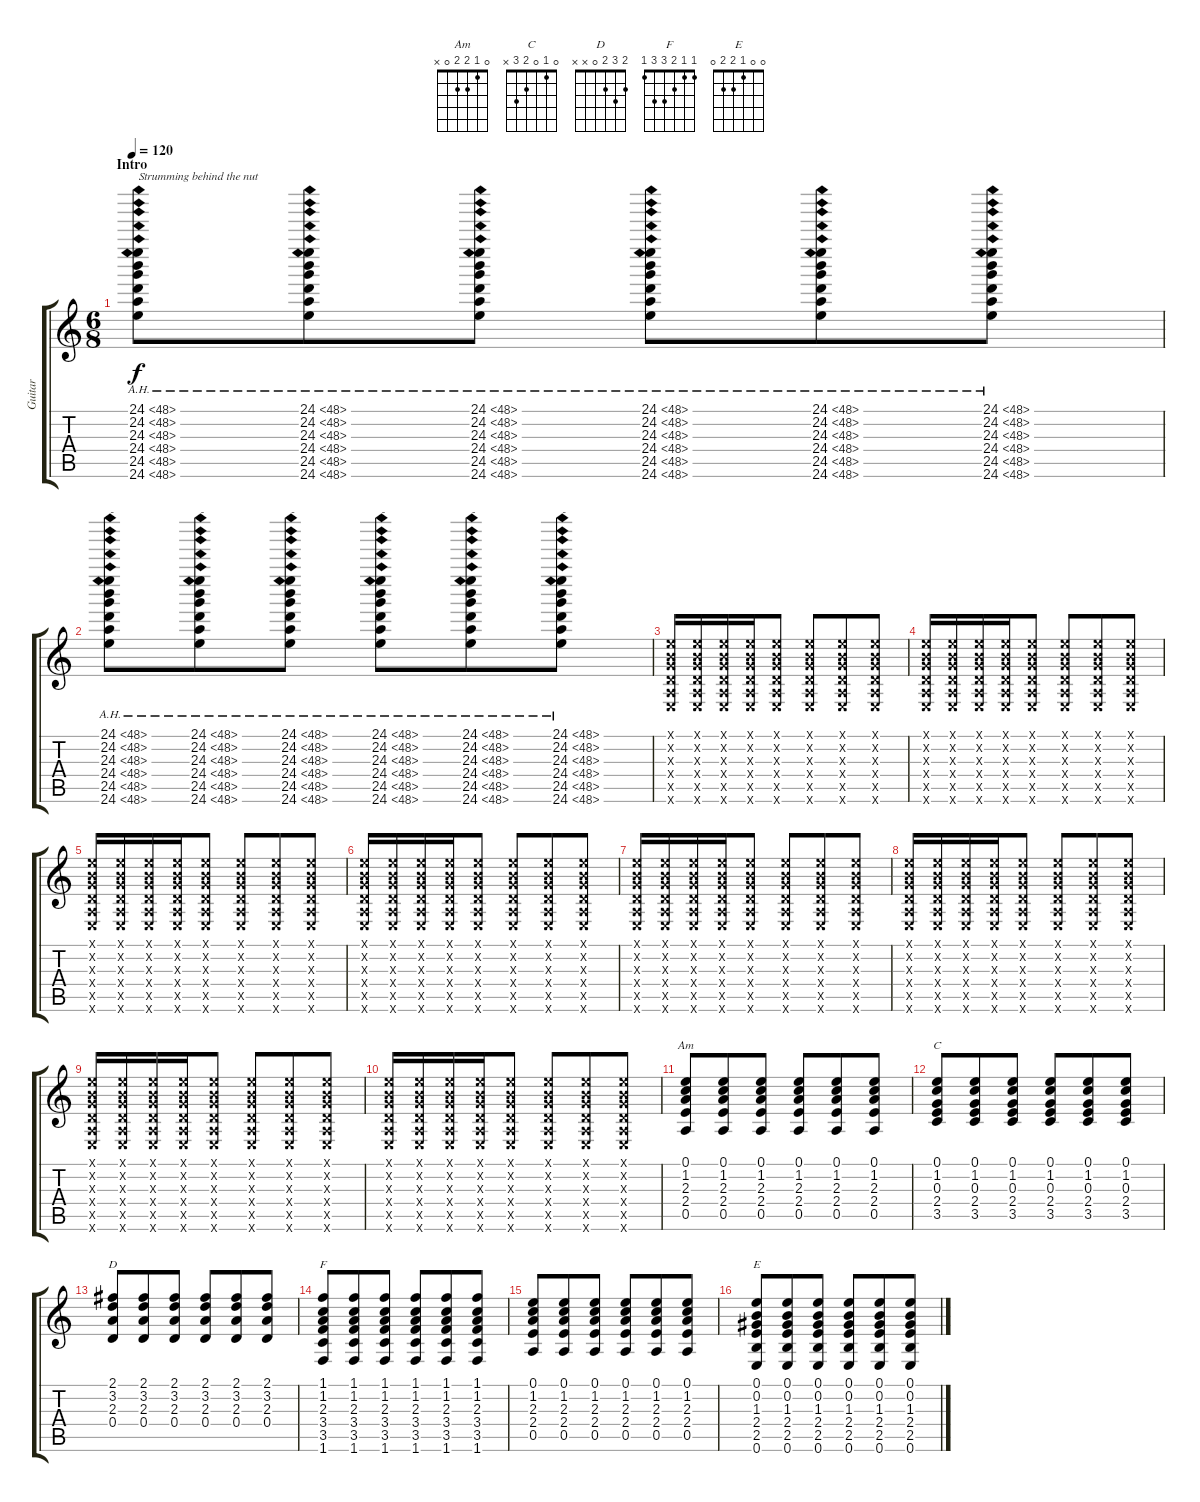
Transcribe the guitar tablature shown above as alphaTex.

\track ("Guitar" "Guitar") {instrument overdrivenguitar}
\staff {score tabs}
\tuning (E4 B3 G3 D3 A2 E2) {hide}
\chord ("Am" 0 1 2 2 0 x)
\chord ("C" 0 1 0 2 3 x)
\chord ("D" 2 3 2 0 x x)
\chord ("F" 1 1 2 3 3 1)
\chord ("E" 0 0 1 2 2 0)
\ts (6 8)
\section ("" "Intro")
\tempo 120
\clef g2
\ks c
(24.1{ah 24} 24.2{ah 24} 24.3{ah 24} 24.4{ah 24} 24.5{ah 24} 24.6{ah 24}).8{txt "Strumming behind the nut" dy f instrument overdrivenguitar} (24.1{ah 24} 24.2{ah 24} 24.3{ah 24} 24.4{ah 24} 24.5{ah 24} 24.6{ah 24}).8 (24.1{ah 24} 24.2{ah 24} 24.3{ah 24} 24.4{ah 24} 24.5{ah 24} 24.6{ah 24}).8 (24.1{ah 24} 24.2{ah 24} 24.3{ah 24} 24.4{ah 24} 24.5{ah 24} 24.6{ah 24}).8 (24.1{ah 24} 24.2{ah 24} 24.3{ah 24} 24.4{ah 24} 24.5{ah 24} 24.6{ah 24}).8 (24.1{ah 24} 24.2{ah 24} 24.3{ah 24} 24.4{ah 24} 24.5{ah 24} 24.6{ah 24}).8 |
(24.1{ah 24} 24.2{ah 24} 24.3{ah 24} 24.4{ah 24} 24.5{ah 24} 24.6{ah 24}).8{txt "-"} (24.1{ah 24} 24.2{ah 24} 24.3{ah 24} 24.4{ah 24} 24.5{ah 24} 24.6{ah 24}).8{txt "-"} (24.1{ah 24} 24.2{ah 24} 24.3{ah 24} 24.4{ah 24} 24.5{ah 24} 24.6{ah 24}).8{txt "-"} (24.1{ah 24} 24.2{ah 24} 24.3{ah 24} 24.4{ah 24} 24.5{ah 24} 24.6{ah 24}).8{txt "-"} (24.1{ah 24} 24.2{ah 24} 24.3{ah 24} 24.4{ah 24} 24.5{ah 24} 24.6{ah 24}).8{txt "-"} (24.1{ah 24} 24.2{ah 24} 24.3{ah 24} 24.4{ah 24} 24.5{ah 24} 24.6{ah 24}).8{txt "-"} |
(0.1{x} 0.2{x} 0.3{x} 0.4{x} 0.5{x} 0.6{x}).16 (0.1{x} 0.2{x} 0.3{x} 0.4{x} 0.5{x} 0.6{x}).16 (0.1{x} 0.2{x} 0.3{x} 0.4{x} 0.5{x} 0.6{x}).16 (0.1{x} 0.2{x} 0.3{x} 0.4{x} 0.5{x} 0.6{x}).16 (0.1{x} 0.2{x} 0.3{x} 0.4{x} 0.5{x} 0.6{x}).8 (0.1{x} 0.2{x} 0.3{x} 0.4{x} 0.5{x} 0.6{x}).8 (0.1{x} 0.2{x} 0.3{x} 0.4{x} 0.5{x} 0.6{x}).8 (0.1{x} 0.2{x} 0.3{x} 0.4{x} 0.5{x} 0.6{x}).8 |
(0.1{x} 0.2{x} 0.3{x} 0.4{x} 0.5{x} 0.6{x}).16 (0.1{x} 0.2{x} 0.3{x} 0.4{x} 0.5{x} 0.6{x}).16 (0.1{x} 0.2{x} 0.3{x} 0.4{x} 0.5{x} 0.6{x}).16 (0.1{x} 0.2{x} 0.3{x} 0.4{x} 0.5{x} 0.6{x}).16 (0.1{x} 0.2{x} 0.3{x} 0.4{x} 0.5{x} 0.6{x}).8 (0.1{x} 0.2{x} 0.3{x} 0.4{x} 0.5{x} 0.6{x}).8 (0.1{x} 0.2{x} 0.3{x} 0.4{x} 0.5{x} 0.6{x}).8 (0.1{x} 0.2{x} 0.3{x} 0.4{x} 0.5{x} 0.6{x}).8 |
(0.1{x} 0.2{x} 0.3{x} 0.4{x} 0.5{x} 0.6{x}).16 (0.1{x} 0.2{x} 0.3{x} 0.4{x} 0.5{x} 0.6{x}).16 (0.1{x} 0.2{x} 0.3{x} 0.4{x} 0.5{x} 0.6{x}).16 (0.1{x} 0.2{x} 0.3{x} 0.4{x} 0.5{x} 0.6{x}).16 (0.1{x} 0.2{x} 0.3{x} 0.4{x} 0.5{x} 0.6{x}).8 (0.1{x} 0.2{x} 0.3{x} 0.4{x} 0.5{x} 0.6{x}).8 (0.1{x} 0.2{x} 0.3{x} 0.4{x} 0.5{x} 0.6{x}).8 (0.1{x} 0.2{x} 0.3{x} 0.4{x} 0.5{x} 0.6{x}).8 |
(0.1{x} 0.2{x} 0.3{x} 0.4{x} 0.5{x} 0.6{x}).16 (0.1{x} 0.2{x} 0.3{x} 0.4{x} 0.5{x} 0.6{x}).16 (0.1{x} 0.2{x} 0.3{x} 0.4{x} 0.5{x} 0.6{x}).16 (0.1{x} 0.2{x} 0.3{x} 0.4{x} 0.5{x} 0.6{x}).16 (0.1{x} 0.2{x} 0.3{x} 0.4{x} 0.5{x} 0.6{x}).8 (0.1{x} 0.2{x} 0.3{x} 0.4{x} 0.5{x} 0.6{x}).8 (0.1{x} 0.2{x} 0.3{x} 0.4{x} 0.5{x} 0.6{x}).8 (0.1{x} 0.2{x} 0.3{x} 0.4{x} 0.5{x} 0.6{x}).8 |
(0.1{x} 0.2{x} 0.3{x} 0.4{x} 0.5{x} 0.6{x}).16 (0.1{x} 0.2{x} 0.3{x} 0.4{x} 0.5{x} 0.6{x}).16 (0.1{x} 0.2{x} 0.3{x} 0.4{x} 0.5{x} 0.6{x}).16 (0.1{x} 0.2{x} 0.3{x} 0.4{x} 0.5{x} 0.6{x}).16 (0.1{x} 0.2{x} 0.3{x} 0.4{x} 0.5{x} 0.6{x}).8 (0.1{x} 0.2{x} 0.3{x} 0.4{x} 0.5{x} 0.6{x}).8 (0.1{x} 0.2{x} 0.3{x} 0.4{x} 0.5{x} 0.6{x}).8 (0.1{x} 0.2{x} 0.3{x} 0.4{x} 0.5{x} 0.6{x}).8 |
(0.1{x} 0.2{x} 0.3{x} 0.4{x} 0.5{x} 0.6{x}).16 (0.1{x} 0.2{x} 0.3{x} 0.4{x} 0.5{x} 0.6{x}).16 (0.1{x} 0.2{x} 0.3{x} 0.4{x} 0.5{x} 0.6{x}).16 (0.1{x} 0.2{x} 0.3{x} 0.4{x} 0.5{x} 0.6{x}).16 (0.1{x} 0.2{x} 0.3{x} 0.4{x} 0.5{x} 0.6{x}).8 (0.1{x} 0.2{x} 0.3{x} 0.4{x} 0.5{x} 0.6{x}).8 (0.1{x} 0.2{x} 0.3{x} 0.4{x} 0.5{x} 0.6{x}).8 (0.1{x} 0.2{x} 0.3{x} 0.4{x} 0.5{x} 0.6{x}).8 |
(0.1{x} 0.2{x} 0.3{x} 0.4{x} 0.5{x} 0.6{x}).16 (0.1{x} 0.2{x} 0.3{x} 0.4{x} 0.5{x} 0.6{x}).16 (0.1{x} 0.2{x} 0.3{x} 0.4{x} 0.5{x} 0.6{x}).16 (0.1{x} 0.2{x} 0.3{x} 0.4{x} 0.5{x} 0.6{x}).16 (0.1{x} 0.2{x} 0.3{x} 0.4{x} 0.5{x} 0.6{x}).8 (0.1{x} 0.2{x} 0.3{x} 0.4{x} 0.5{x} 0.6{x}).8 (0.1{x} 0.2{x} 0.3{x} 0.4{x} 0.5{x} 0.6{x}).8 (0.1{x} 0.2{x} 0.3{x} 0.4{x} 0.5{x} 0.6{x}).8 |
(0.1{x} 0.2{x} 0.3{x} 0.4{x} 0.5{x} 0.6{x}).16 (0.1{x} 0.2{x} 0.3{x} 0.4{x} 0.5{x} 0.6{x}).16 (0.1{x} 0.2{x} 0.3{x} 0.4{x} 0.5{x} 0.6{x}).16 (0.1{x} 0.2{x} 0.3{x} 0.4{x} 0.5{x} 0.6{x}).16 (0.1{x} 0.2{x} 0.3{x} 0.4{x} 0.5{x} 0.6{x}).8 (0.1{x} 0.2{x} 0.3{x} 0.4{x} 0.5{x} 0.6{x}).8 (0.1{x} 0.2{x} 0.3{x} 0.4{x} 0.5{x} 0.6{x}).8 (0.1{x} 0.2{x} 0.3{x} 0.4{x} 0.5{x} 0.6{x}).8 |
(0.1 1.2 2.3 2.4 0.5).8{ch "Am"} (0.1 1.2 2.3 2.4 0.5).8 (0.1 1.2 2.3 2.4 0.5).8 (0.1 1.2 2.3 2.4 0.5).8 (0.1 1.2 2.3 2.4 0.5).8 (0.1 1.2 2.3 2.4 0.5).8 |
(0.1 1.2 0.3 2.4 3.5).8{ch "C"} (0.1 1.2 0.3 2.4 3.5).8 (0.1 1.2 0.3 2.4 3.5).8 (0.1 1.2 0.3 2.4 3.5).8 (0.1 1.2 0.3 2.4 3.5).8 (0.1 1.2 0.3 2.4 3.5).8 |
(2.1 3.2 2.3 0.4).8{ch "D"} (2.1 3.2 2.3 0.4).8 (2.1 3.2 2.3 0.4).8 (2.1 3.2 2.3 0.4).8 (2.1 3.2 2.3 0.4).8 (2.1 3.2 2.3 0.4).8 |
(1.1 1.2 2.3 3.4 3.5 1.6).8{ch "F"} (1.1 1.2 2.3 3.4 3.5 1.6).8 (1.1 1.2 2.3 3.4 3.5 1.6).8 (1.1 1.2 2.3 3.4 3.5 1.6).8 (1.1 1.2 2.3 3.4 3.5 1.6).8 (1.1 1.2 2.3 3.4 3.5 1.6).8 |
(0.1 1.2 2.3 2.4 0.5).8 (0.1 1.2 2.3 2.4 0.5).8 (0.1 1.2 2.3 2.4 0.5).8 (0.1 1.2 2.3 2.4 0.5).8 (0.1 1.2 2.3 2.4 0.5).8 (0.1 1.2 2.3 2.4 0.5).8 |
(0.1 0.2 1.3 2.4 2.5 0.6).8{ch "E"} (0.1 0.2 1.3 2.4 2.5 0.6).8 (0.1 0.2 1.3 2.4 2.5 0.6).8 (0.1 0.2 1.3 2.4 2.5 0.6).8 (0.1 0.2 1.3 2.4 2.5 0.6).8 (0.1 0.2 1.3 2.4 2.5 0.6).8
